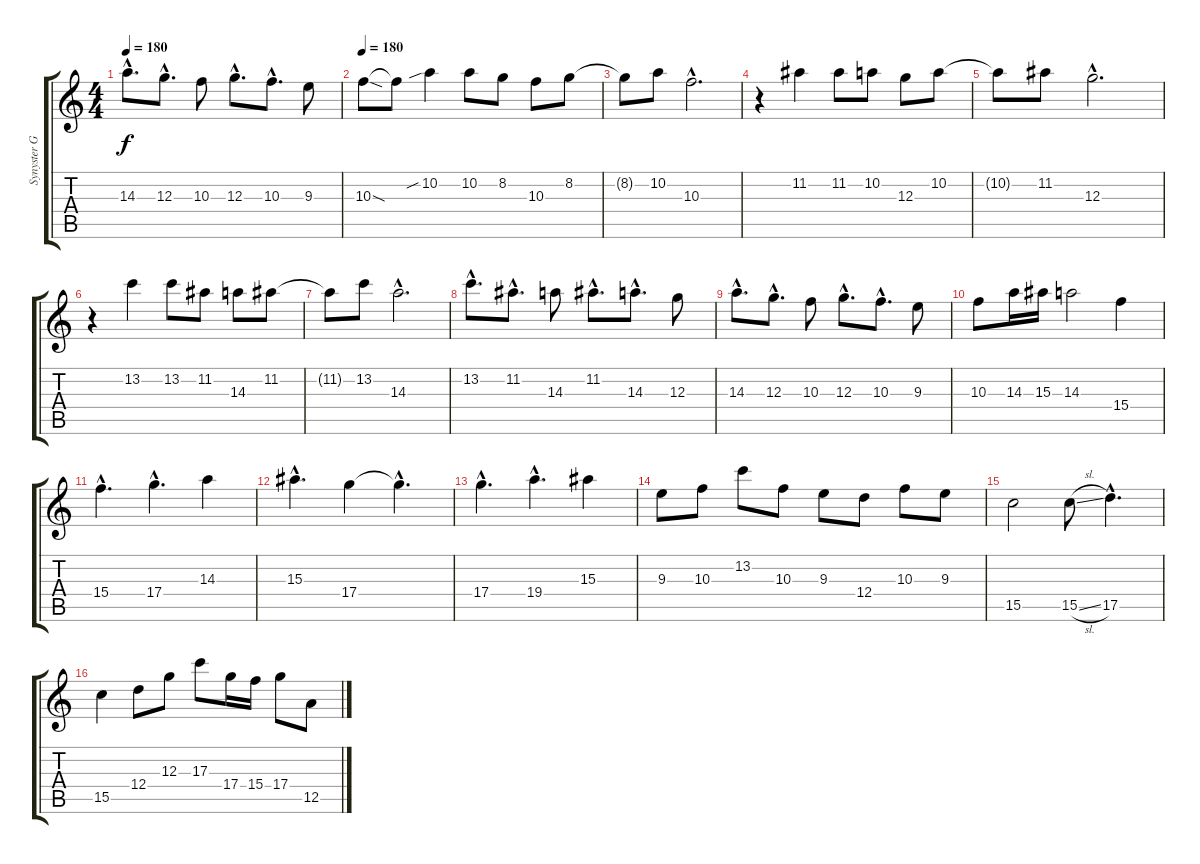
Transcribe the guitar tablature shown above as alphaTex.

\track ("Synyster Gates" "Synyster G") {instrument overdrivenguitar}
\staff {score tabs}
\tuning (E4 B3 G3 D3 A2 D2) {hide}
\ts (4 4)
\tempo 180
\clef g2
\ks c
14.3{hac}.8{d dy f} 12.3{hac}.8{d} 10.3.8 12.3{hac}.8{d} 10.3{hac}.8{d} 9.3.8 |
\tempo 180
10.3{sod}.8 10.3{t}.8 10.2{sib}.4 10.2.8 8.2.8 10.3.8 8.2.8 |
8.2{t}.8 10.2.8 10.3{hac}.2{d} |
r.4 11.2.4 11.2.8 10.2.8 12.3.8 10.2.8 |
10.2{t}.8 11.2.8 12.3{hac}.2{d} |
r.4 13.2.4 13.2.8 11.2.8 14.3.8 11.2.8 |
11.2{t}.8 13.2.8 14.3{hac}.2{d} |
13.2{hac}.8{d} 11.2{hac}.8{d} 14.3.8 11.2{hac}.8{d} 14.3{hac}.8{d} 12.3.8 |
14.3{hac}.8{d} 12.3{hac}.8{d} 10.3.8 12.3{hac}.8{d} 10.3{hac}.8{d} 9.3.8 |
10.3.8{instrument acousticguitarsteel} 14.3.16 15.3.16 14.3.2 15.4.4 |
15.4{hac}.4{d} 17.4{hac}.4{d} 14.3.4 |
15.3{hac}.4{d} 17.4.4 17.4{hac t}.4{d} |
17.4{hac}.4{d} 19.4{hac}.4{d} 15.3.4 |
9.3.8 10.3.8 13.2.8 10.3.8 9.3.8 12.4.8 10.3.8 9.3.8 |
15.5.2 15.5{sl}.8 17.5{hac}.4{d} |
15.5.4 12.4.8 12.3.8 17.3.8 17.4.16 15.4.16 17.4.8 12.5.8
